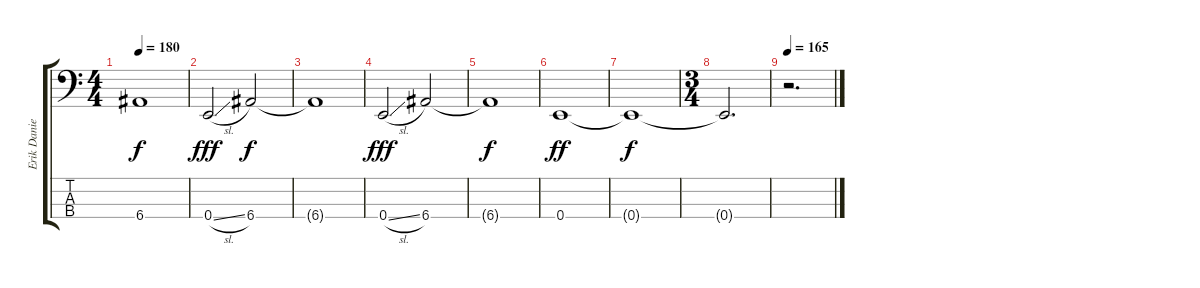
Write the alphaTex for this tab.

\track ("Erik Danielsson" "Erik Danie") {instrument electricbasspick}
\staff {score tabs}
\tuning (G2 D2 A1 E1) {hide}
\ts (4 4)
\tempo 180
\clef f4
\ks c
6.4{t}.1{dy f} |
0.4{sl}.2{dy fff} 6.4.2{dy f} |
6.4{t}.1 |
0.4{sl}.2{dy fff} 6.4.2 |
6.4{t}.1{dy f} |
0.4.1{dy ff} |
0.4{t}.1{dy f} |
\ts (3 4)
0.4{t}.2{d} |
\tempo 165
r.2{d}
